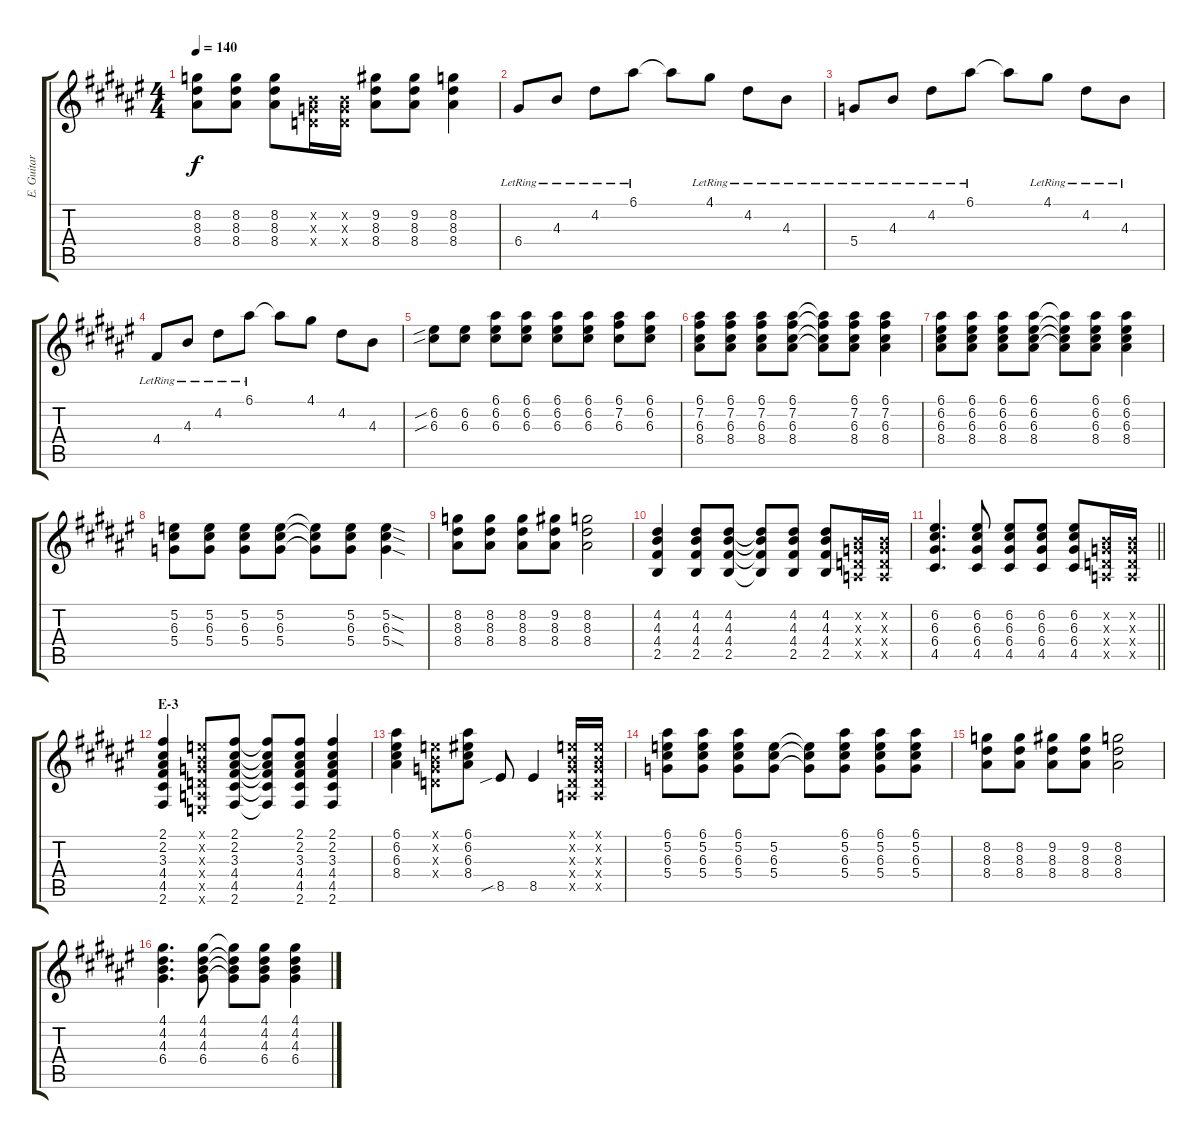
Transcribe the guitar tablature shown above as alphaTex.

\track ("E. Guitar I" "E. Guitar ") {instrument overdrivenguitar}
\staff {score tabs}
\tuning (E4 B3 G3 D3 A2 E2) {hide}
\ts (4 4)
\tempo 140
\clef g2
\ks f#
(8.2 8.3 8.4).8{dy f} (8.2 8.3 8.4).8 (8.2 8.3 8.4).8 (0.2{x} 0.3{x} 0.4{x}).16 (0.2{x} 0.3{x} 0.4{x}).16 (9.2 8.3 8.4).8 (9.2 8.3 8.4).8 (8.2 8.3 8.4).4 |
6.4{lr}.8 4.3{lr}.8 4.2{lr}.8 6.1{lr}.8 6.1{t}.8 4.1{lr}.8 4.2{lr}.8 4.3{lr}.8 |
5.4{lr}.8 4.3{lr}.8 4.2{lr}.8 6.1{lr}.8 6.1{t}.8 4.1{lr}.8 4.2{lr}.8 4.3{lr}.8 |
4.4{lr}.8 4.3{lr}.8 4.2{lr}.8 6.1{lr}.8 6.1{t}.8 4.1.8 4.2.8 4.3.8 |
(6.2{sib} 6.3{sib}).8 (6.2 6.3).8 (6.1 6.2 6.3).8 (6.1 6.2 6.3).8 (6.1 6.2 6.3).8 (6.1 6.2 6.3).8 (6.1 7.2 6.3).8 (6.1 6.2 6.3).8 |
(6.1 7.2 6.3 8.4).8 (6.1 7.2 6.3 8.4).8 (6.1 7.2 6.3 8.4).8 (6.1 7.2 6.3 8.4).8 (6.1{t} 7.2{t} 6.3{t} 8.4{t}).8 (6.1 7.2 6.3 8.4).8 (6.1 7.2 6.3 8.4).4 |
(6.1 6.2 6.3 8.4).8 (6.1 6.2 6.3 8.4).8 (6.1 6.2 6.3 8.4).8 (6.1 6.2 6.3 8.4).8 (6.1{t} 6.2{t} 6.3{t} 8.4{t}).8 (6.1 6.2 6.3 8.4).8 (6.1 6.2 6.3 8.4).4 |
(5.2 6.3 5.4).8 (5.2 6.3 5.4).8 (5.2 6.3 5.4).8 (5.2 6.3 5.4).8 (5.2{t} 6.3{t} 5.4{t}).8 (5.2 6.3 5.4).8 (5.2{sod} 6.3{sod} 5.4{sod}).4 |
(8.2 8.3 8.4).8 (8.2 8.3 8.4).8 (8.2 8.3 8.4).8 (9.2 8.3 8.4).8 (8.2 8.3 8.4).2 |
(4.2 4.3 4.4 2.5).4 (4.2 4.3 4.4 2.5).8 (4.2 4.3 4.4 2.5).8 (4.2{t} 4.3{t} 4.4{t} 2.5{t}).8 (4.2 4.3 4.4 2.5).8 (4.2 4.3 4.4 2.5).8 (0.2{x} 0.3{x} 0.4{x} 0.5{x}).16 (0.2{x} 0.3{x} 0.4{x} 0.5{x}).16 |
\barLineRight lightlight
(6.2 6.3 6.4 4.5).4{d} (6.2 6.3 6.4 4.5).8 (6.2 6.3 6.4 4.5).8 (6.2 6.3 6.4 4.5).8 (6.2 6.3 6.4 4.5).8 (0.2{x} 0.3{x} 0.4{x} 0.5{x}).16 (0.2{x} 0.3{x} 0.4{x} 0.5{x}).16 |
\section ("" "E-3")
(2.1 2.2 3.3 4.4 4.5 2.6).4 (0.1{x} 0.2{x} 0.3{x} 0.4{x} 0.5{x} 0.6{x}).8 (2.1 2.2 3.3 4.4 4.5 2.6).8 (2.1{t} 2.2{t} 3.3{t} 4.4{t} 4.5{t} 2.6{t}).8 (2.1 2.2 3.3 4.4 4.5 2.6).8 (2.1 2.2 3.3 4.4 4.5 2.6).4 |
(6.1 6.2 6.3 8.4).4 (0.1{x} 0.2{x} 0.3{x} 0.4{x}).8 (6.1 6.2 6.3 8.4).8 8.5{sib}.8 8.5.4 (0.1{x} 0.2{x} 0.3{x} 0.4{x} 0.5{x}).16 (0.1{x} 0.2{x} 0.3{x} 0.4{x} 0.5{x}).16 |
(6.1 5.2 6.3 5.4).8 (6.1 5.2 6.3 5.4).8 (6.1 5.2 6.3 5.4).8 (5.2 6.3 5.4).8 (5.2{t} 6.3{t} 5.4{t}).8 (6.1 5.2 6.3 5.4).8 (6.1 5.2 6.3 5.4).8 (6.1 5.2 6.3 5.4).8 |
(8.2 8.3 8.4).8 (8.2 8.3 8.4).8 (9.2 8.3 8.4).8 (9.2 8.3 8.4).8 (8.2 8.3 8.4).2 |
(4.1 4.2 4.3 6.4).4{d} (4.1 4.2 4.3 6.4).8 (4.1{t} 4.2{t} 4.3{t} 6.4{t}).8 (4.1 4.2 4.3 6.4).8 (4.1 4.2 4.3 6.4).4
